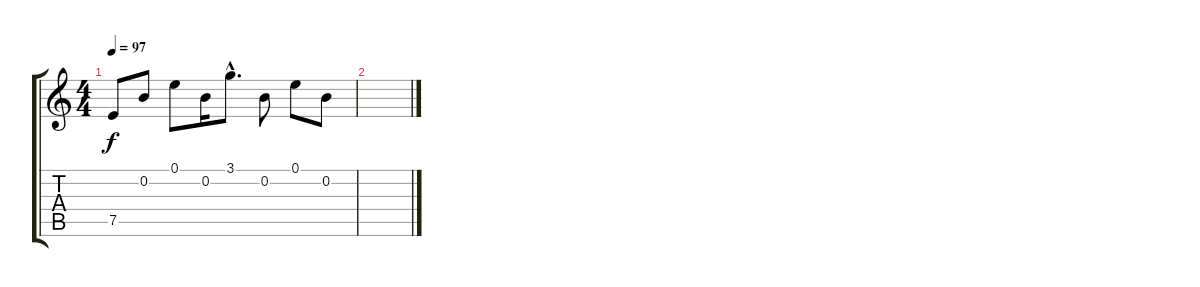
\track "" {instrument distortionguitar}
\staff {score tabs}
\tuning (E4 B3 G3 D3 A2 E2) {hide}
\ts (4 4)
\tempo 97
\clef g2
\ks c
7.5.8{dy f volume 8} 0.2.8 0.1.8 0.2.16 3.1{hac}.8{d} 0.2.8 0.1.8 0.2.8 |
\section ("" "")
